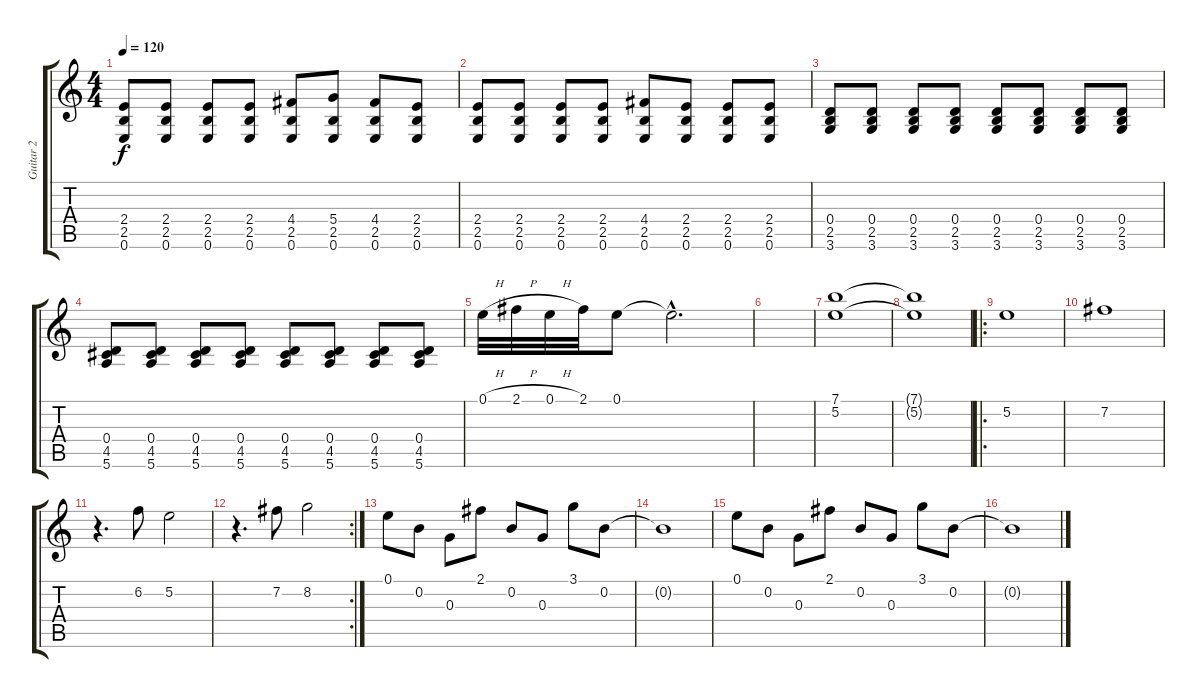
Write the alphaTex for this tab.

\track ("Guitar 2" "Guitar 2") {instrument electricguitarclean}
\staff {score tabs}
\tuning (E4 B3 G3 D3 A2 E2) {hide}
\ts (4 4)
\tempo 120
\clef g2
\ks c
(2.4 2.5 0.6).8{dy f} (2.4 2.5 0.6).8 (2.4 2.5 0.6).8 (2.4 2.5 0.6).8 (4.4 2.5 0.6).8 (5.4 2.5 0.6).8 (4.4 2.5 0.6).8 (2.4 2.5 0.6).8 |
(2.4 2.5 0.6).8 (2.4 2.5 0.6).8 (2.4 2.5 0.6).8 (2.4 2.5 0.6).8 (4.4 2.5 0.6).8 (2.4 2.5 0.6).8 (2.4 2.5 0.6).8 (2.4 2.5 0.6).8 |
(0.4 2.5 3.6).8 (0.4 2.5 3.6).8 (0.4 2.5 3.6).8 (0.4 2.5 3.6).8 (0.4 2.5 3.6).8 (0.4 2.5 3.6).8 (0.4 2.5 3.6).8 (0.4 2.5 3.6).8 |
(0.4 4.5 5.6).8 (0.4 4.5 5.6).8 (0.4 4.5 5.6).8 (0.4 4.5 5.6).8 (0.4 4.5 5.6).8 (0.4 4.5 5.6).8 (0.4 4.5 5.6).8 (0.4 4.5 5.6).8 |
0.1{h}.32 2.1{h}.32 0.1{h}.32 2.1.32 0.1.8 0.1{hac t}.2{d} |
|
(7.1 5.2).1 |
(7.1{t} 5.2{t}).1 |
\ro
5.2.1 |
7.2.1 |
r.4{d} 6.2.8 5.2.2 |
\rc 2
r.4{d} 7.2.8 8.2.2 |
0.1.8 0.2.8 0.3.8 2.1.8 0.2.8 0.3.8 3.1.8 0.2.8 |
0.2{t}.1 |
0.1.8 0.2.8 0.3.8 2.1.8 0.2.8 0.3.8 3.1.8 0.2.8 |
0.2{t}.1
